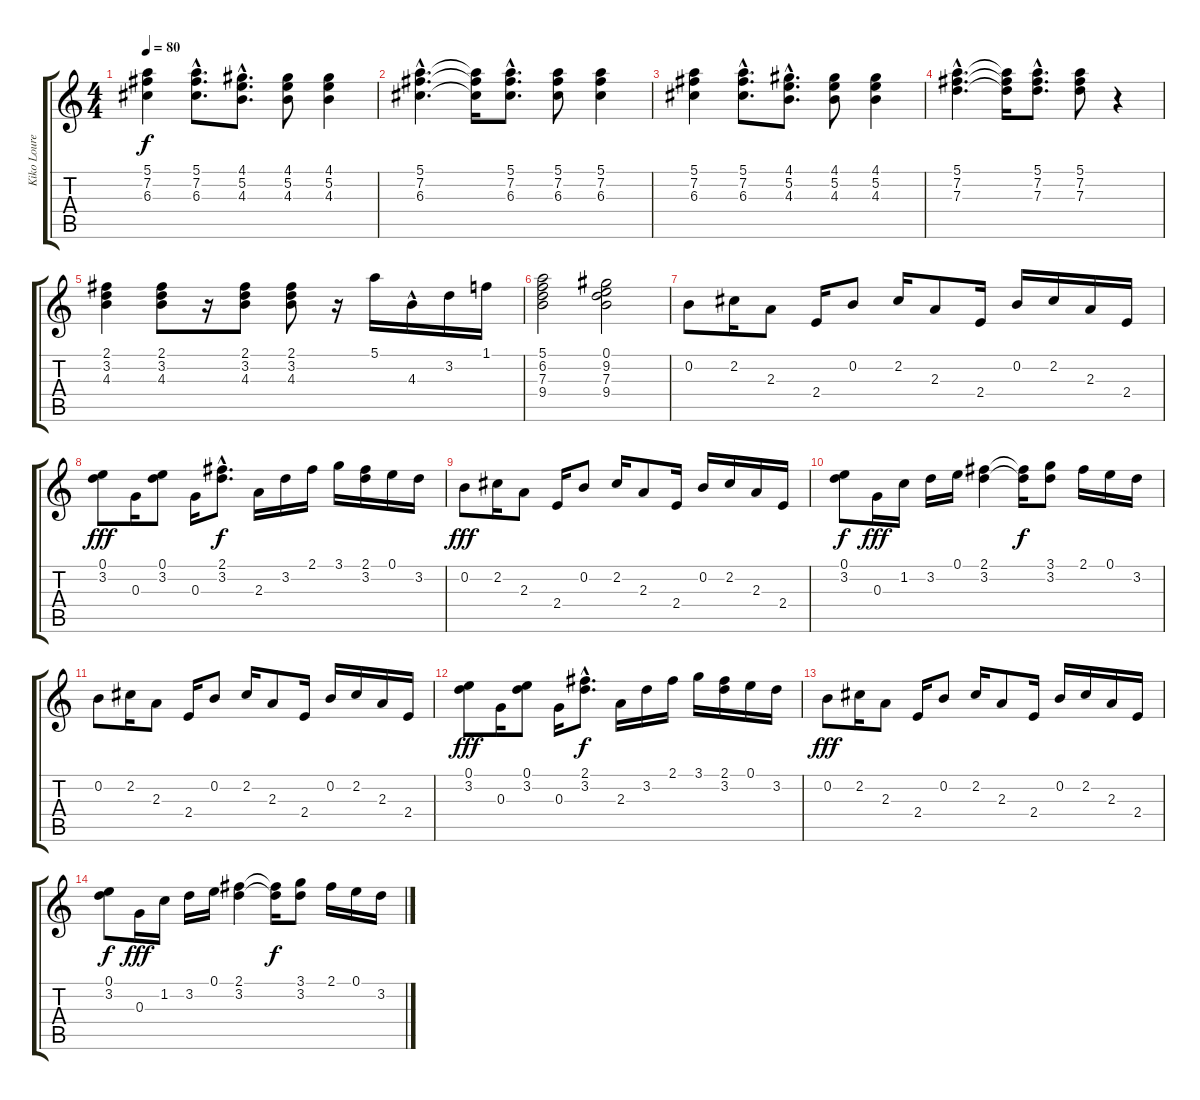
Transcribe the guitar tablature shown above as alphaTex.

\track ("Kiko Loureiro" "Kiko Loure") {instrument acousticguitarsteel}
\staff {score tabs}
\tuning (E4 B3 G3 D3 A2 E2) {hide}
\ts (4 4)
\tempo 80
\clef g2
\ks c
(5.1 7.2 6.3).4{dy f} (5.1{hac} 7.2{hac} 6.3{hac}).8{d} (4.1{hac} 5.2{hac} 4.3{hac}).8{d} (4.1 5.2 4.3).8 (4.1 5.2 4.3).4 |
(5.1{hac} 7.2{hac} 6.3{hac}).4{d} (5.1{t} 7.2{t} 6.3{t}).16 (5.1{hac} 7.2{hac} 6.3{hac}).8{d} (5.1 7.2 6.3).8 (5.1 7.2 6.3).4 |
(5.1 7.2 6.3).4 (5.1{hac} 7.2{hac} 6.3{hac}).8{d} (4.1{hac} 5.2{hac} 4.3{hac}).8{d} (4.1 5.2 4.3).8 (4.1 5.2 4.3).4 |
(5.1{hac} 7.2{hac} 7.3{hac}).4{d} (5.1{t} 7.2{t} 7.3{t}).16 (5.1{hac} 7.2{hac} 7.3{hac}).8{d} (5.1 7.2 7.3).8 r.4 |
(2.1 3.2 4.3).4 (2.1 3.2 4.3).8 r.16 (2.1 3.2 4.3).8 (2.1 3.2 4.3).8 r.16 5.1.16 4.3{hac}.16 3.2.16 1.1.16 |
(5.1 6.2 7.3 9.4).2 (0.1 9.2 7.3 9.4).2 |
0.2.8 2.2.16 2.3.8 2.4.16 0.2.8 2.2.16 2.3.8 2.4.16 0.2.16 2.2.16 2.3.16 2.4.16 |
(0.1 3.2).8{dy fff} 0.3.16 (0.1 3.2).8 0.3.16 (2.1{hac} 3.2{hac}).8{d dy f} 2.3.16 3.2.16 2.1.16 3.1.16 (2.1 3.2).16 0.1.16 3.2.16 |
0.2.8{dy fff} 2.2.16 2.3.8 2.4.16 0.2.8 2.2.16 2.3.8 2.4.16 0.2.16 2.2.16 2.3.16 2.4.16 |
(0.1 3.2).8{dy f} 0.3.16{dy fff} 1.2.16 3.2.16 0.1.16 (2.1 3.2).4 (2.1{t} 3.2{t}).16{dy f} (3.1 3.2).8 2.1.16 0.1.16 3.2.16 |
0.2.8 2.2.16 2.3.8 2.4.16 0.2.8 2.2.16 2.3.8 2.4.16 0.2.16 2.2.16 2.3.16 2.4.16 |
(0.1 3.2).8{dy fff} 0.3.16 (0.1 3.2).8 0.3.16 (2.1{hac} 3.2{hac}).8{d dy f} 2.3.16 3.2.16 2.1.16 3.1.16 (2.1 3.2).16 0.1.16 3.2.16 |
0.2.8{dy fff} 2.2.16 2.3.8 2.4.16 0.2.8 2.2.16 2.3.8 2.4.16 0.2.16 2.2.16 2.3.16 2.4.16 |
(0.1 3.2).8{dy f} 0.3.16{dy fff} 1.2.16 3.2.16 0.1.16 (2.1 3.2).4 (2.1{t} 3.2{t}).16{dy f} (3.1 3.2).8 2.1.16 0.1.16 3.2.16
